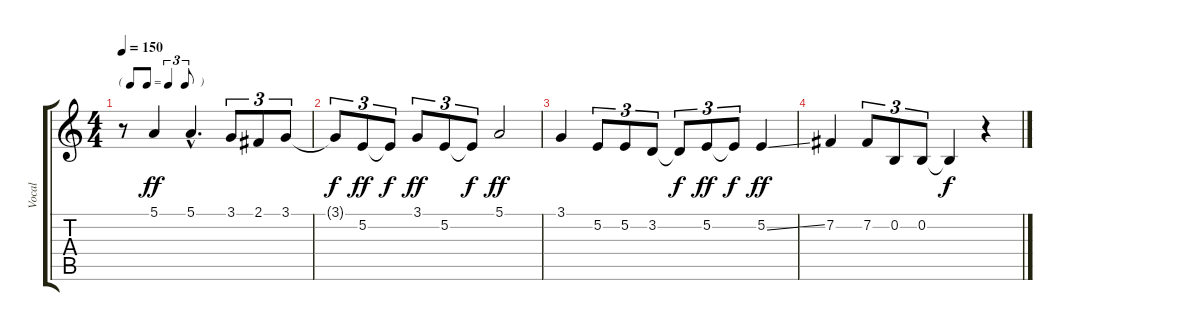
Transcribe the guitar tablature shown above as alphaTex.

\track ("Vocal" "Vocal") {instrument tuba}
\staff {score tabs}
\tuning (E4 B3 G3 D3 A2 E2) {hide}
\ts (4 4)
\tf triplet8th
\tempo 150
\clef g2
\ks c
r.8{dy mf} 5.1.4{dy ff} 5.1{hac}.4{d} 3.1.8{tu (3 2)} 2.1.8{tu (3 2)} 3.1.8{tu (3 2)} |
3.1{t}.8{tu (3 2) dy f} 5.2.8{tu (3 2) dy ff} 5.2{t}.8{tu (3 2) dy f} 3.1.8{tu (3 2) dy ff} 5.2.8{tu (3 2)} 5.2{t}.8{tu (3 2) dy f} 5.1.2{dy ff} |
3.1.4 5.2.8{tu (3 2)} 5.2.8{tu (3 2)} 3.2.8{tu (3 2)} 3.2{t}.8{tu (3 2) dy f} 5.2.8{tu (3 2) dy ff} 5.2{t}.8{tu (3 2) dy f} 5.2{ss}.4{dy ff} |
7.2.4 7.2.8{tu (3 2)} 0.2.8{tu (3 2)} 0.2.8{tu (3 2)} 0.2{t}.4{dy f} r.4
